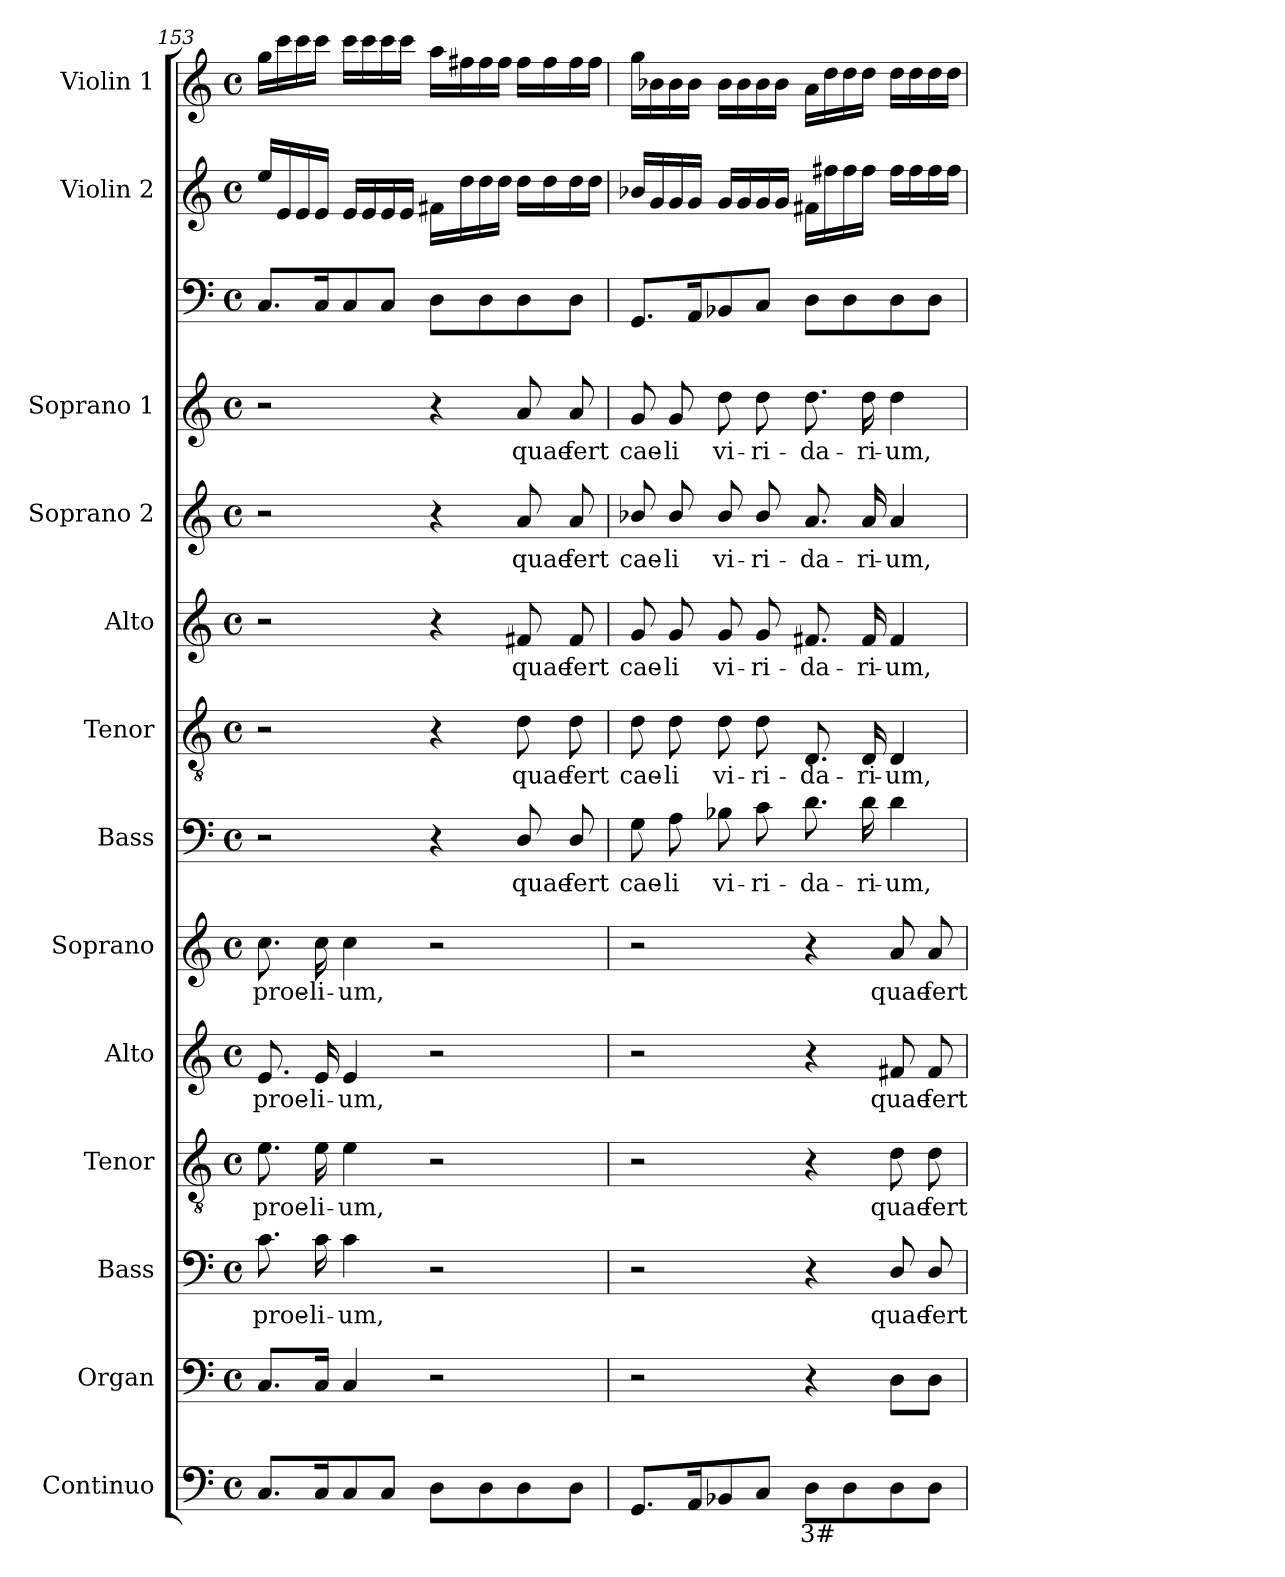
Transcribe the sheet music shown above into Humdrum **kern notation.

**kern	**text	**kern	**kern	**text	**kern	**text	**kern	**text	**kern	**text	**kern	**text	**kern	**text	**kern	**text	**kern	**text	**kern	**text	**kern	**kern	**kern
*part14	*part14	*part13	*part12	*part12	*part11	*part11	*part10	*part10	*part9	*part9	*part8	*part8	*part7	*part7	*part6	*part6	*part5	*part5	*part4	*part4	*part3	*part2	*part1
*staff14	*staff14	*staff13	*staff12	*staff12	*staff11	*staff11	*staff10	*staff10	*staff9	*staff9	*staff8	*staff8	*staff7	*staff7	*staff6	*staff6	*staff5	*staff5	*staff4	*staff4	*staff3	*staff2	*staff1
*I"Continuo	*	*I"Organ	*I"Bass	*	*I"Tenor	*	*I"Alto	*	*I"Soprano	*	*I"Bass	*	*I"Tenor	*	*I"Alto	*	*I"Soprano 2	*	*I"Soprano 1	*	*I""Acc. to violins"	*I"Violin 2	*I"Violin 1
*I'Cont.	*	*I'Org.	*I'B.	*	*I'T.	*	*I'A.	*	*I'S.	*	*I'B.	*	*I'T.	*	*I'A.	*	*I'S2.	*	*I'S1.	*	*I'Ac to violins.	*I'Vln. 2	*I'Vln. 1
*clefF4	*	*clefF4	*clefF4	*	*clefGv2	*	*clefG2	*	*clefG2	*	*clefF4	*	*clefGv2	*	*clefG2	*	*clefG2	*	*clefG2	*	*clefF4	*clefG2	*clefG2
*	*	*	*	*	*ITrd7c12	*	*	*	*	*	*	*	*ITrd7c12	*	*	*	*	*	*	*	*	*	*
*k[]	*	*k[]	*k[]	*	*k[]	*	*k[]	*	*k[]	*	*k[]	*	*k[]	*	*k[]	*	*k[]	*	*k[]	*	*k[]	*k[]	*k[]
*C:	*	*C:	*C:	*	*C:	*	*C:	*	*C:	*	*C:	*	*C:	*	*C:	*	*C:	*	*C:	*	*C:	*C:	*C:
*M4/4	*	*M4/4	*M4/4	*	*M4/4	*	*M4/4	*	*M4/4	*	*M4/4	*	*M4/4	*	*M4/4	*	*M4/4	*	*M4/4	*	*M4/4	*M4/4	*M4/4
*met(c)	*	*met(c)	*met(c)	*	*met(c)	*	*met(c)	*	*met(c)	*	*met(c)	*	*met(c)	*	*met(c)	*	*met(c)	*	*met(c)	*	*met(c)	*met(c)	*met(c)
=153	=153	=153	=153	=153	=153	=153	=153	=153	=153	=153	=153	=153	=153	=153	=153	=153	=153	=153	=153	=153	=153	=153	=153
!	!	!	!	!LO:LY:b:color=#000000	!	!	!	!	!	!	!	!	!	!	!	!	!	!	!	!	!	!	!
!	!	!	!	!	!	!LO:LY:b:color=#000000	!	!	!	!	!	!	!	!	!	!	!	!	!	!	!	!	!
!	!	!	!	!	!	!	!	!LO:LY:b:color=#000000	!	!	!	!	!	!	!	!	!	!	!	!	!	!	!
!	!	!	!	!	!	!	!	!	!	!LO:LY:b:color=#000000	!	!	!	!	!	!	!	!	!	!	!	!	!
8.Ci/L	.	8.Ci/L	8.ci\	proe-	8.Ei\	proe-	8.ei/	proe-	8.cci\	proe-	2r	.	2r	.	2r	.	2r	.	2r	.	8.Ci/L	16eei/LL	16ggi\LL
.	.	.	.	.	.	.	.	.	.	.	.	.	.	.	.	.	.	.	.	.	.	16ei/	16ccci\
.	.	.	.	.	.	.	.	.	.	.	.	.	.	.	.	.	.	.	.	.	.	16ei/	16ccci\
!	!	!	!	!LO:LY:b:color=#000000	!	!	!	!	!	!	!	!	!	!	!	!	!	!	!	!	!	!	!
!	!	!	!	!	!	!LO:LY:b:color=#000000	!	!	!	!	!	!	!	!	!	!	!	!	!	!	!	!	!
!	!	!	!	!	!	!	!	!LO:LY:b:color=#000000	!	!	!	!	!	!	!	!	!	!	!	!	!	!	!
!	!	!	!	!	!	!	!	!	!	!LO:LY:b:color=#000000	!	!	!	!	!	!	!	!	!	!	!	!	!
16Ci/k	.	16Ci/Jk	16ci\	-li-	16Ei\	-li-	16ei/	-li-	16cci\	-li-	.	.	.	.	.	.	.	.	.	.	16Ci/k	16ei/JJ	16ccci\JJ
!	!	!	!	!LO:LY:b:color=#000000	!	!	!	!	!	!	!	!	!	!	!	!	!	!	!	!	!	!	!
!	!	!	!	!	!	!LO:LY:b:color=#000000	!	!	!	!	!	!	!	!	!	!	!	!	!	!	!	!	!
!	!	!	!	!	!	!	!	!LO:LY:b:color=#000000	!	!	!	!	!	!	!	!	!	!	!	!	!	!	!
!	!	!	!	!	!	!	!	!	!	!LO:LY:b:color=#000000	!	!	!	!	!	!	!	!	!	!	!	!	!
8Ci/	.	4Ci/	4ci\	-um,	4Ei\	-um,	4ei/	-um,	4cci\	-um,	.	.	.	.	.	.	.	.	.	.	8Ci/	16ei/LL	16ccci\LL
.	.	.	.	.	.	.	.	.	.	.	.	.	.	.	.	.	.	.	.	.	.	16ei/	16ccci\
8Ci/J	.	.	.	.	.	.	.	.	.	.	.	.	.	.	.	.	.	.	.	.	8Ci/J	16ei/	16ccci\
.	.	.	.	.	.	.	.	.	.	.	.	.	.	.	.	.	.	.	.	.	.	16ei/JJ	16ccci\JJ
8Di\L	.	2r	2r	.	2r	.	2r	.	2r	.	4r	.	4r	.	4r	.	4r	.	4r	.	8Di\L	16f#Xi\LL	16aai\LL
.	.	.	.	.	.	.	.	.	.	.	.	.	.	.	.	.	.	.	.	.	.	16ddi\	16ff#Xi\
8Di\	.	.	.	.	.	.	.	.	.	.	.	.	.	.	.	.	.	.	.	.	8Di\	16ddi\	16ff#i\
.	.	.	.	.	.	.	.	.	.	.	.	.	.	.	.	.	.	.	.	.	.	16ddi\JJ	16ff#i\JJ
!	!	!	!	!	!	!	!	!	!	!	!	!LO:LY:b:color=#000000	!	!	!	!	!	!	!	!	!	!	!
!	!	!	!	!	!	!	!	!	!	!	!	!	!	!LO:LY:b:color=#000000	!	!	!	!	!	!	!	!	!
!	!	!	!	!	!	!	!	!	!	!	!	!	!	!	!	!LO:LY:b:color=#000000	!	!	!	!	!	!	!
!	!	!	!	!	!	!	!	!	!	!	!	!	!	!	!	!	!	!LO:LY:b:color=#000000	!	!	!	!	!
!	!	!	!	!	!	!	!	!	!	!	!	!	!	!	!	!	!	!	!	!LO:LY:b:color=#000000	!	!	!
8Di\	.	.	.	.	.	.	.	.	.	.	8Di/	quae	8Di\	quae	8f#Xi/	quae	8ai/	quae	8ai/	quae	8Di\	16ddi\LL	16ff#i\LL
.	.	.	.	.	.	.	.	.	.	.	.	.	.	.	.	.	.	.	.	.	.	16ddi\	16ff#i\
!	!	!	!	!	!	!	!	!	!	!	!	!LO:LY:b:color=#000000	!	!	!	!	!	!	!	!	!	!	!
!	!	!	!	!	!	!	!	!	!	!	!	!	!	!LO:LY:b:color=#000000	!	!	!	!	!	!	!	!	!
!	!	!	!	!	!	!	!	!	!	!	!	!	!	!	!	!LO:LY:b:color=#000000	!	!	!	!	!	!	!
!	!	!	!	!	!	!	!	!	!	!	!	!	!	!	!	!	!	!LO:LY:b:color=#000000	!	!	!	!	!
!	!	!	!	!	!	!	!	!	!	!	!	!	!	!	!	!	!	!	!	!LO:LY:b:color=#000000	!	!	!
8Di\J	.	.	.	.	.	.	.	.	.	.	8Di/	fert	8Di\	fert	8f#i/	fert	8ai/	fert	8ai/	fert	8Di\J	16ddi\	16ff#i\
.	.	.	.	.	.	.	.	.	.	.	.	.	.	.	.	.	.	.	.	.	.	16ddi\JJ	16ff#i\JJ
!!LO:PB:g=z
=154	=154	=154	=154	=154	=154	=154	=154	=154	=154	=154	=154	=154	=154	=154	=154	=154	=154	=154	=154	=154	=154	=154	=154
!	!	!	!	!	!	!	!	!	!	!	!	!LO:LY:b:color=#000000	!	!	!	!	!	!	!	!	!	!	!
!	!	!	!	!	!	!	!	!	!	!	!	!	!	!LO:LY:b:color=#000000	!	!	!	!	!	!	!	!	!
!	!	!	!	!	!	!	!	!	!	!	!	!	!	!	!	!LO:LY:b:color=#000000	!	!	!	!	!	!	!
!	!	!	!	!	!	!	!	!	!	!	!	!	!	!	!	!	!	!LO:LY:b:color=#000000	!	!	!	!	!
!	!	!	!	!	!	!	!	!	!	!	!	!	!	!	!	!	!	!	!	!LO:LY:b:color=#000000	!	!	!
8.GGi/L	.	2r	2r	.	2r	.	2r	.	2r	.	8Gi\	cae-	8Di\	cae-	8gi/	cae-	8b-Xi/	cae-	8gi/	cae-	8.GGi/L	16b-Xi/LL	16ggi\LL
.	.	.	.	.	.	.	.	.	.	.	.	.	.	.	.	.	.	.	.	.	.	16gi/	16b-Xi\
!	!	!	!	!	!	!	!	!	!	!	!	!LO:LY:b:color=#000000	!	!	!	!	!	!	!	!	!	!	!
!	!	!	!	!	!	!	!	!	!	!	!	!	!	!LO:LY:b:color=#000000	!	!	!	!	!	!	!	!	!
!	!	!	!	!	!	!	!	!	!	!	!	!	!	!	!	!LO:LY:b:color=#000000	!	!	!	!	!	!	!
!	!	!	!	!	!	!	!	!	!	!	!	!	!	!	!	!	!	!LO:LY:b:color=#000000	!	!	!	!	!
!	!	!	!	!	!	!	!	!	!	!	!	!	!	!	!	!	!	!	!	!LO:LY:b:color=#000000	!	!	!
.	.	.	.	.	.	.	.	.	.	.	8Ai\	-li	8Di\	-li	8gi/	-li	8b-i/	-li	8gi/	-li	.	16gi/	16b-i\
16AAi/k	.	.	.	.	.	.	.	.	.	.	.	.	.	.	.	.	.	.	.	.	16AAi/k	16gi/JJ	16b-i\JJ
!	!	!	!	!	!	!	!	!	!	!	!	!LO:LY:b:color=#000000	!	!	!	!	!	!	!	!	!	!	!
!	!	!	!	!	!	!	!	!	!	!	!	!	!	!LO:LY:b:color=#000000	!	!	!	!	!	!	!	!	!
!	!	!	!	!	!	!	!	!	!	!	!	!	!	!	!	!LO:LY:b:color=#000000	!	!	!	!	!	!	!
!	!	!	!	!	!	!	!	!	!	!	!	!	!	!	!	!	!	!LO:LY:b:color=#000000	!	!	!	!	!
!	!	!	!	!	!	!	!	!	!	!	!	!	!	!	!	!	!	!	!	!LO:LY:b:color=#000000	!	!	!
8BB-Xi/	.	.	.	.	.	.	.	.	.	.	8B-Xi\	vi-	8Di\	vi-	8gi/	vi-	8b-i/	vi-	8ddi\	vi-	8BB-Xi/	16gi/LL	16b-i\LL
.	.	.	.	.	.	.	.	.	.	.	.	.	.	.	.	.	.	.	.	.	.	16gi/	16b-i\
!	!	!	!	!	!	!	!	!	!	!	!	!LO:LY:b:color=#000000	!	!	!	!	!	!	!	!	!	!	!
!	!	!	!	!	!	!	!	!	!	!	!	!	!	!LO:LY:b:color=#000000	!	!	!	!	!	!	!	!	!
!	!	!	!	!	!	!	!	!	!	!	!	!	!	!	!	!LO:LY:b:color=#000000	!	!	!	!	!	!	!
!	!	!	!	!	!	!	!	!	!	!	!	!	!	!	!	!	!	!LO:LY:b:color=#000000	!	!	!	!	!
!	!	!	!	!	!	!	!	!	!	!	!	!	!	!	!	!	!	!	!	!LO:LY:b:color=#000000	!	!	!
8Ci/J	.	.	.	.	.	.	.	.	.	.	8ci\	-ri-	8Di\	-ri-	8gi/	-ri-	8b-i/	-ri-	8ddi\	-ri-	8Ci/J	16gi/	16b-i\
.	.	.	.	.	.	.	.	.	.	.	.	.	.	.	.	.	.	.	.	.	.	16gi/JJ	16b-i\JJ
!	!LO:LY:b:color=#000000	!	!	!	!	!	!	!	!	!	!	!	!	!	!	!	!	!	!	!	!	!	!
!	!	!	!	!	!	!	!	!	!	!	!	!LO:LY:b:color=#000000	!	!	!	!	!	!	!	!	!	!	!
!	!	!	!	!	!	!	!	!	!	!	!	!	!	!LO:LY:b:color=#000000	!	!	!	!	!	!	!	!	!
!	!	!	!	!	!	!	!	!	!	!	!	!	!	!	!	!LO:LY:b:color=#000000	!	!	!	!	!	!	!
!	!	!	!	!	!	!	!	!	!	!	!	!	!	!	!	!	!	!LO:LY:b:color=#000000	!	!	!	!	!
!	!	!	!	!	!	!	!	!	!	!	!	!	!	!	!	!	!	!	!	!LO:LY:b:color=#000000	!	!	!
8Di\L	3#	4r	4r	.	4r	.	4r	.	4r	.	8.di\	-da-	8.DDi/	-da-	8.f#Xi/	-da-	8.ai/	-da-	8.ddi\	-da-	8Di\L	16f#Xi\LL	16ai\LL
.	.	.	.	.	.	.	.	.	.	.	.	.	.	.	.	.	.	.	.	.	.	16ff#Xi\	16ddi\
8Di\	.	.	.	.	.	.	.	.	.	.	.	.	.	.	.	.	.	.	.	.	8Di\	16ff#i\	16ddi\
!	!	!	!	!	!	!	!	!	!	!	!	!LO:LY:b:color=#000000	!	!	!	!	!	!	!	!	!	!	!
!	!	!	!	!	!	!	!	!	!	!	!	!	!	!LO:LY:b:color=#000000	!	!	!	!	!	!	!	!	!
!	!	!	!	!	!	!	!	!	!	!	!	!	!	!	!	!LO:LY:b:color=#000000	!	!	!	!	!	!	!
!	!	!	!	!	!	!	!	!	!	!	!	!	!	!	!	!	!	!LO:LY:b:color=#000000	!	!	!	!	!
!	!	!	!	!	!	!	!	!	!	!	!	!	!	!	!	!	!	!	!	!LO:LY:b:color=#000000	!	!	!
.	.	.	.	.	.	.	.	.	.	.	16di\	-ri-	16DDi/	-ri-	16f#i/	-ri-	16ai/	-ri-	16ddi\	-ri-	.	16ff#i\JJ	16ddi\JJ
!	!	!	!	!LO:LY:b:color=#000000	!	!	!	!	!	!	!	!	!	!	!	!	!	!	!	!	!	!	!
!	!	!	!	!	!	!LO:LY:b:color=#000000	!	!	!	!	!	!	!	!	!	!	!	!	!	!	!	!	!
!	!	!	!	!	!	!	!	!LO:LY:b:color=#000000	!	!	!	!	!	!	!	!	!	!	!	!	!	!	!
!	!	!	!	!	!	!	!	!	!	!LO:LY:b:color=#000000	!	!	!	!	!	!	!	!	!	!	!	!	!
!	!	!	!	!	!	!	!	!	!	!	!	!LO:LY:b:color=#000000	!	!	!	!	!	!	!	!	!	!	!
!	!	!	!	!	!	!	!	!	!	!	!	!	!	!LO:LY:b:color=#000000	!	!	!	!	!	!	!	!	!
!	!	!	!	!	!	!	!	!	!	!	!	!	!	!	!	!LO:LY:b:color=#000000	!	!	!	!	!	!	!
!	!	!	!	!	!	!	!	!	!	!	!	!	!	!	!	!	!	!LO:LY:b:color=#000000	!	!	!	!	!
!	!	!	!	!	!	!	!	!	!	!	!	!	!	!	!	!	!	!	!	!LO:LY:b:color=#000000	!	!	!
8Di\	.	8Di\L	8Di/	quae	8Di\	quae	8f#Xi/	quae	8ai/	quae	4di\	-um,	4DDi/	-um,	4f#i/	-um,	4ai/	-um,	4ddi\	-um,	8Di\	16ff#i\LL	16ddi\LL
.	.	.	.	.	.	.	.	.	.	.	.	.	.	.	.	.	.	.	.	.	.	16ff#i\	16ddi\
!	!	!	!	!LO:LY:b:color=#000000	!	!	!	!	!	!	!	!	!	!	!	!	!	!	!	!	!	!	!
!	!	!	!	!	!	!LO:LY:b:color=#000000	!	!	!	!	!	!	!	!	!	!	!	!	!	!	!	!	!
!	!	!	!	!	!	!	!	!LO:LY:b:color=#000000	!	!	!	!	!	!	!	!	!	!	!	!	!	!	!
!	!	!	!	!	!	!	!	!	!	!LO:LY:b:color=#000000	!	!	!	!	!	!	!	!	!	!	!	!	!
8Di\J	.	8Di\J	8Di/	fert	8Di\	fert	8f#i/	fert	8ai/	fert	.	.	.	.	.	.	.	.	.	.	8Di\J	16ff#i\	16ddi\
.	.	.	.	.	.	.	.	.	.	.	.	.	.	.	.	.	.	.	.	.	.	16ff#i\JJ	16ddi\JJ
=	=	=	=	=	=	=	=	=	=	=	=	=	=	=	=	=	=	=	=	=	=	=	=
*-	*-	*-	*-	*-	*-	*-	*-	*-	*-	*-	*-	*-	*-	*-	*-	*-	*-	*-	*-	*-	*-	*-	*-
